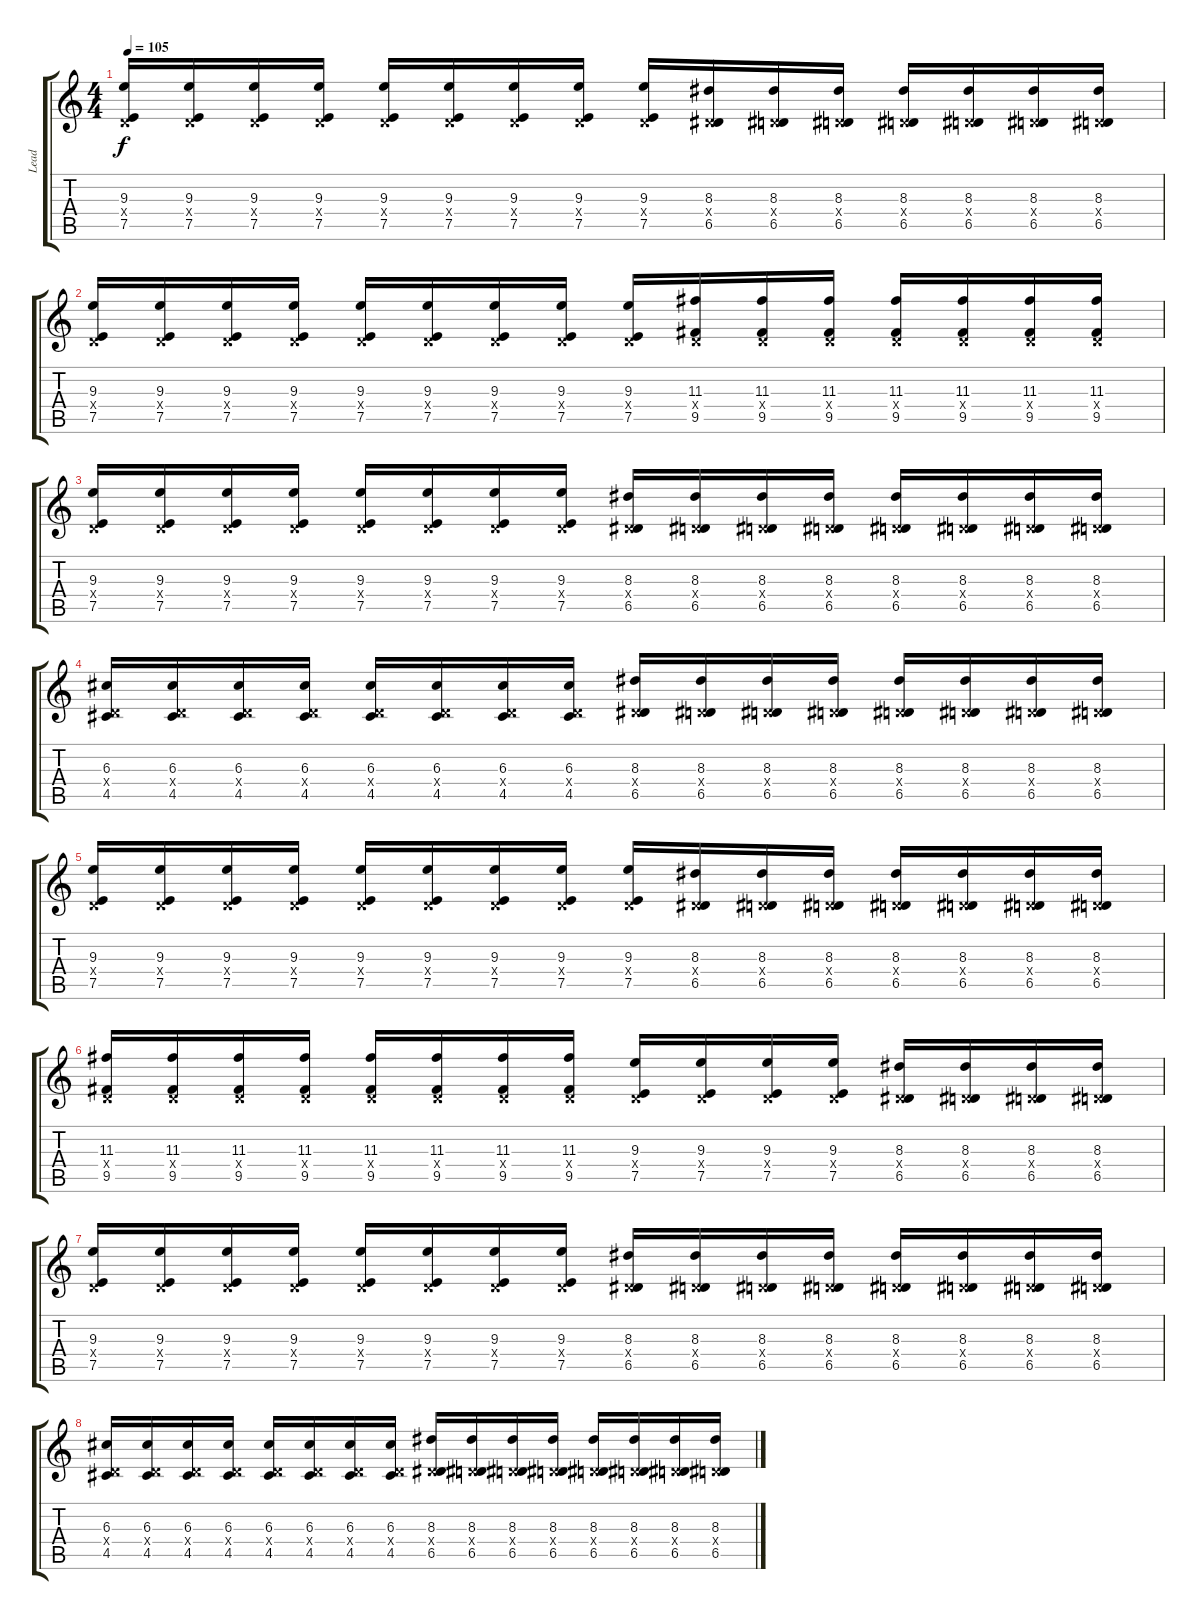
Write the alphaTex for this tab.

\track ("Lead" "Lead") {instrument distortionguitar}
\staff {score tabs}
\tuning (E4 B3 G3 D3 A2 E2) {hide}
\ts (4 4)
\tempo 105
\clef g2
\ks c
(9.3 0.4{x} 7.5).16{dy f} (9.3 0.4{x} 7.5).16 (9.3 0.4{x} 7.5).16 (9.3 0.4{x} 7.5).16 (9.3 0.4{x} 7.5).16 (9.3 0.4{x} 7.5).16 (9.3 0.4{x} 7.5).16 (9.3 0.4{x} 7.5).16 (9.3 0.4{x} 7.5).16 (8.3 0.4{x} 6.5).16 (8.3 0.4{x} 6.5).16 (8.3 0.4{x} 6.5).16 (8.3 0.4{x} 6.5).16 (8.3 0.4{x} 6.5).16 (8.3 0.4{x} 6.5).16 (8.3 0.4{x} 6.5).16 |
(9.3 0.4{x} 7.5).16 (9.3 0.4{x} 7.5).16 (9.3 0.4{x} 7.5).16 (9.3 0.4{x} 7.5).16 (9.3 0.4{x} 7.5).16 (9.3 0.4{x} 7.5).16 (9.3 0.4{x} 7.5).16 (9.3 0.4{x} 7.5).16 (9.3 0.4{x} 7.5).16 (11.3 0.4{x} 9.5).16 (11.3 0.4{x} 9.5).16 (11.3 0.4{x} 9.5).16 (11.3 0.4{x} 9.5).16 (11.3 0.4{x} 9.5).16 (11.3 0.4{x} 9.5).16 (11.3 0.4{x} 9.5).16 |
(9.3 0.4{x} 7.5).16 (9.3 0.4{x} 7.5).16 (9.3 0.4{x} 7.5).16 (9.3 0.4{x} 7.5).16 (9.3 0.4{x} 7.5).16 (9.3 0.4{x} 7.5).16 (9.3 0.4{x} 7.5).16 (9.3 0.4{x} 7.5).16 (8.3 0.4{x} 6.5).16 (8.3 0.4{x} 6.5).16 (8.3 0.4{x} 6.5).16 (8.3 0.4{x} 6.5).16 (8.3 0.4{x} 6.5).16 (8.3 0.4{x} 6.5).16 (8.3 0.4{x} 6.5).16 (8.3 0.4{x} 6.5).16 |
(6.3 0.4{x} 4.5).16 (6.3 0.4{x} 4.5).16 (6.3 0.4{x} 4.5).16 (6.3 0.4{x} 4.5).16 (6.3 0.4{x} 4.5).16 (6.3 0.4{x} 4.5).16 (6.3 0.4{x} 4.5).16 (6.3 0.4{x} 4.5).16 (8.3 0.4{x} 6.5).16 (8.3 0.4{x} 6.5).16 (8.3 0.4{x} 6.5).16 (8.3 0.4{x} 6.5).16 (8.3 0.4{x} 6.5).16 (8.3 0.4{x} 6.5).16 (8.3 0.4{x} 6.5).16 (8.3 0.4{x} 6.5).16 |
(9.3 0.4{x} 7.5).16 (9.3 0.4{x} 7.5).16 (9.3 0.4{x} 7.5).16 (9.3 0.4{x} 7.5).16 (9.3 0.4{x} 7.5).16 (9.3 0.4{x} 7.5).16 (9.3 0.4{x} 7.5).16 (9.3 0.4{x} 7.5).16 (9.3 0.4{x} 7.5).16 (8.3 0.4{x} 6.5).16 (8.3 0.4{x} 6.5).16 (8.3 0.4{x} 6.5).16 (8.3 0.4{x} 6.5).16 (8.3 0.4{x} 6.5).16 (8.3 0.4{x} 6.5).16 (8.3 0.4{x} 6.5).16 |
(11.3 0.4{x} 9.5).16 (11.3 0.4{x} 9.5).16 (11.3 0.4{x} 9.5).16 (11.3 0.4{x} 9.5).16 (11.3 0.4{x} 9.5).16 (11.3 0.4{x} 9.5).16 (11.3 0.4{x} 9.5).16 (11.3 0.4{x} 9.5).16 (9.3 0.4{x} 7.5).16 (9.3 0.4{x} 7.5).16 (9.3 0.4{x} 7.5).16 (9.3 0.4{x} 7.5).16 (8.3 0.4{x} 6.5).16 (8.3 0.4{x} 6.5).16 (8.3 0.4{x} 6.5).16 (8.3 0.4{x} 6.5).16 |
(9.3 0.4{x} 7.5).16 (9.3 0.4{x} 7.5).16 (9.3 0.4{x} 7.5).16 (9.3 0.4{x} 7.5).16 (9.3 0.4{x} 7.5).16 (9.3 0.4{x} 7.5).16 (9.3 0.4{x} 7.5).16 (9.3 0.4{x} 7.5).16 (8.3 0.4{x} 6.5).16 (8.3 0.4{x} 6.5).16 (8.3 0.4{x} 6.5).16 (8.3 0.4{x} 6.5).16 (8.3 0.4{x} 6.5).16 (8.3 0.4{x} 6.5).16 (8.3 0.4{x} 6.5).16 (8.3 0.4{x} 6.5).16 |
(6.3 0.4{x} 4.5).16 (6.3 0.4{x} 4.5).16 (6.3 0.4{x} 4.5).16 (6.3 0.4{x} 4.5).16 (6.3 0.4{x} 4.5).16 (6.3 0.4{x} 4.5).16 (6.3 0.4{x} 4.5).16 (6.3 0.4{x} 4.5).16 (8.3 0.4{x} 6.5).16 (8.3 0.4{x} 6.5).16 (8.3 0.4{x} 6.5).16 (8.3 0.4{x} 6.5).16 (8.3 0.4{x} 6.5).16 (8.3 0.4{x} 6.5).16 (8.3 0.4{x} 6.5).16 (8.3 0.4{x} 6.5).16
